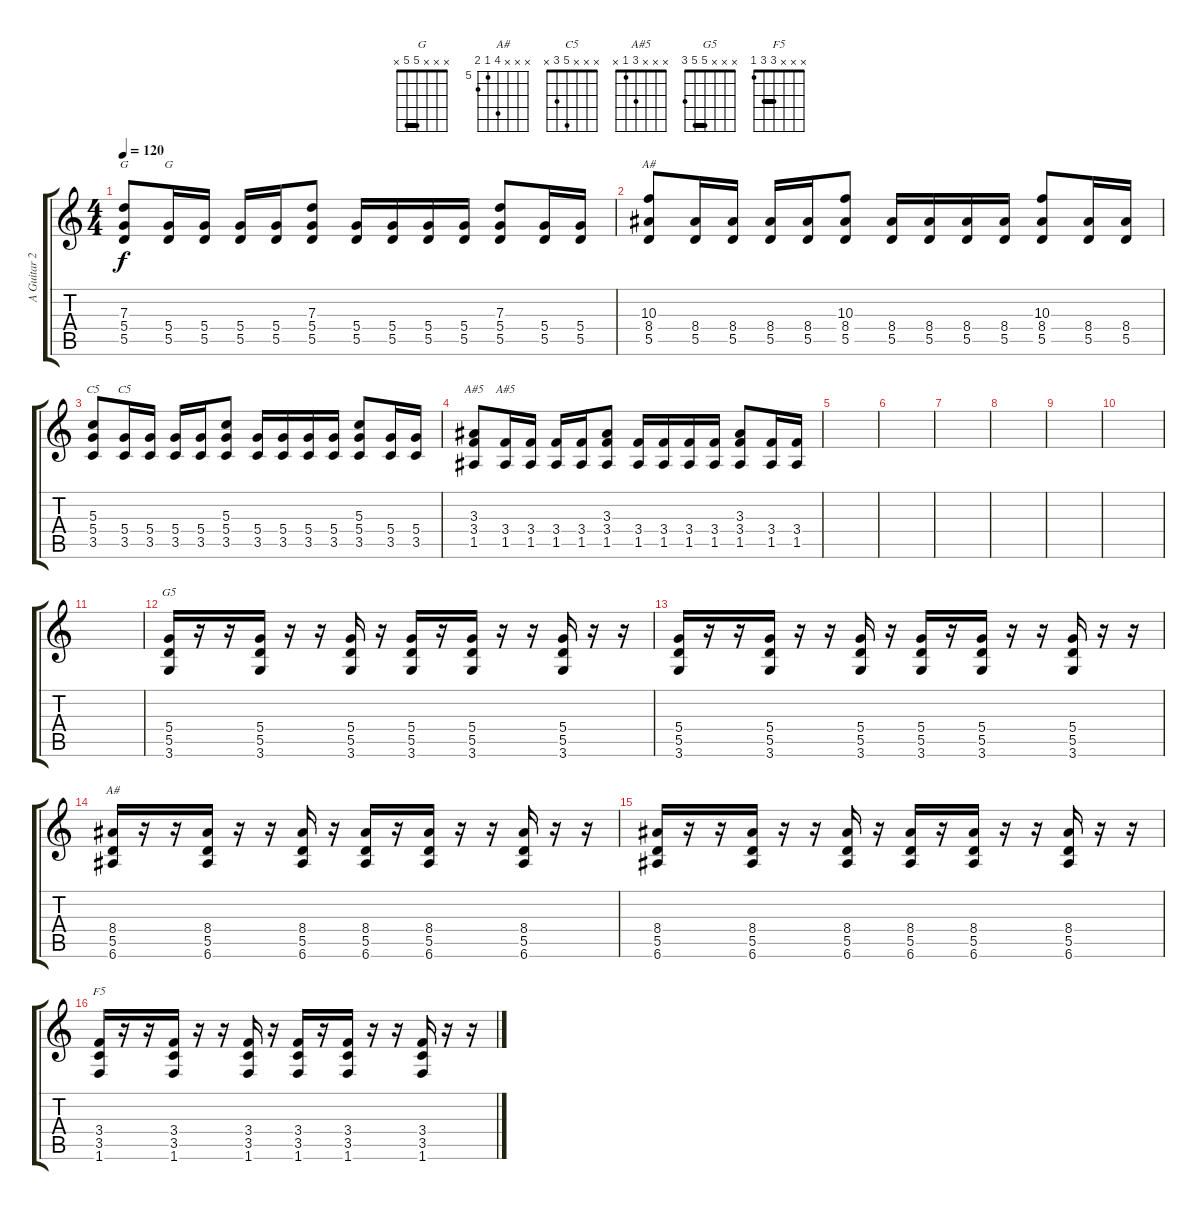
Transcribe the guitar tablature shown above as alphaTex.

\track ("A Guitar 2" "A Guitar 2") {instrument acousticguitarsteel}
\staff {score tabs}
\tuning (E4 B3 G3 D3 A2 E2) {hide}
\chord ("G" x x 7 5 5 x) {firstfret 5 barre 5}
\chord ("G" x x x 5 5 x) {barre 5}
\chord ("A#" x x x 8 5 x) {firstfret 5}
\chord ("C5" x x 5 5 3 x) {barre 5}
\chord ("C5" x x x 5 3 x)
\chord ("A#5" x x 3 3 1 x) {barre 3}
\chord ("A#5" x x x 3 1 x)
\chord ("G5" x x x 5 5 3) {barre 5}
\chord ("A#" x x x 8 5 6) {firstfret 5}
\chord ("F5" x x x 3 3 1) {barre 3}
\ts (4 4)
\tempo 120
\clef g2
\ks c
(7.3 5.4 5.5).8{ch "G" dy f} (5.4 5.5).16{ch "G"} (5.4 5.5).16 (5.4 5.5).16 (5.4 5.5).16 (7.3 5.4 5.5).8 (5.4 5.5).16 (5.4 5.5).16 (5.4 5.5).16 (5.4 5.5).16 (7.3 5.4 5.5).8 (5.4 5.5).16 (5.4 5.5).16 |
(10.3 8.4 5.5).8{ch "A#"} (8.4 5.5).16 (8.4 5.5).16 (8.4 5.5).16 (8.4 5.5).16 (10.3 8.4 5.5).8 (8.4 5.5).16 (8.4 5.5).16 (8.4 5.5).16 (8.4 5.5).16 (10.3 8.4 5.5).8 (8.4 5.5).16 (8.4 5.5).16 |
(5.3 5.4 3.5).8{ch "C5"} (5.4 3.5).16{ch "C5"} (5.4 3.5).16 (5.4 3.5).16 (5.4 3.5).16 (5.3 5.4 3.5).8 (5.4 3.5).16 (5.4 3.5).16 (5.4 3.5).16 (5.4 3.5).16 (5.3 5.4 3.5).8 (5.4 3.5).16 (5.4 3.5).16 |
(3.3 3.4 1.5).8{ch "A#5"} (3.4 1.5).16{ch "A#5"} (3.4 1.5).16 (3.4 1.5).16 (3.4 1.5).16 (3.3 3.4 1.5).8 (3.4 1.5).16 (3.4 1.5).16 (3.4 1.5).16 (3.4 1.5).16 (3.3 3.4 1.5).8 (3.4 1.5).16 (3.4 1.5).16 |
|
|
|
|
|
|
|
(5.4 5.5 3.6).16{ch "G5"} r.16 r.16 (5.4 5.5 3.6).16 r.16 r.16 (5.4 5.5 3.6).16 r.16 (5.4 5.5 3.6).16 r.16 (5.4 5.5 3.6).16 r.16 r.16 (5.4 5.5 3.6).16 r.16 r.16 |
(5.4 5.5 3.6).16 r.16 r.16 (5.4 5.5 3.6).16 r.16 r.16 (5.4 5.5 3.6).16 r.16 (5.4 5.5 3.6).16 r.16 (5.4 5.5 3.6).16 r.16 r.16 (5.4 5.5 3.6).16 r.16 r.16 |
(8.4 5.5 6.6).16{ch "A#"} r.16 r.16 (8.4 5.5 6.6).16 r.16 r.16 (8.4 5.5 6.6).16 r.16 (8.4 5.5 6.6).16 r.16 (8.4 5.5 6.6).16 r.16 r.16 (8.4 5.5 6.6).16 r.16 r.16 |
(8.4 5.5 6.6).16 r.16 r.16 (8.4 5.5 6.6).16 r.16 r.16 (8.4 5.5 6.6).16 r.16 (8.4 5.5 6.6).16 r.16 (8.4 5.5 6.6).16 r.16 r.16 (8.4 5.5 6.6).16 r.16 r.16 |
(3.4 3.5 1.6).16{ch "F5"} r.16 r.16 (3.4 3.5 1.6).16 r.16 r.16 (3.4 3.5 1.6).16 r.16 (3.4 3.5 1.6).16 r.16 (3.4 3.5 1.6).16 r.16 r.16 (3.4 3.5 1.6).16 r.16 r.16
